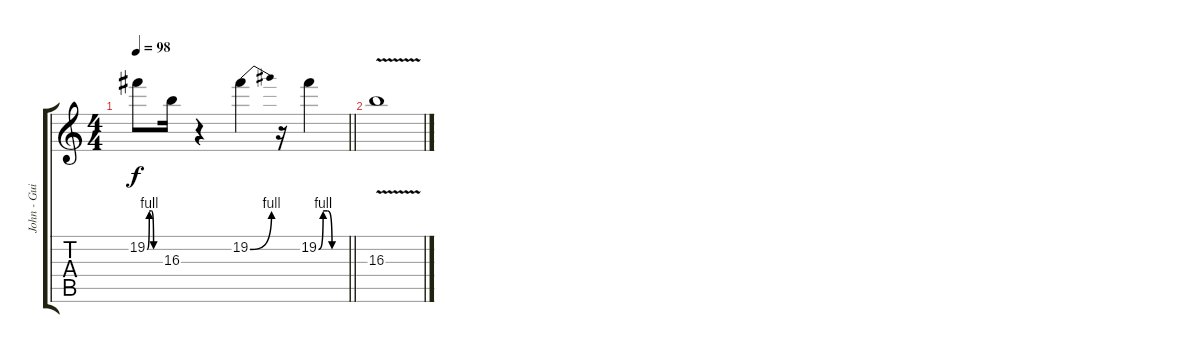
\track ("John - Guitar 2" "John - Gui") {instrument overdrivenguitar}
\staff {score tabs}
\tuning (E4 B3 G3 D3 A2 E2) {hide}
\ts (4 4)
\tempo 98
\clef g2
\barLineRight lightlight
\ks c
19.2{be (custom 0 0 10 4 20 4 30 0 60 0)}.8{dy f} 16.3.16 r.4 19.2{be (bend 0 0 60 4)}.4 r.16 19.2{be (custom 0 0 10 4 20 4 30 0 60 0)}.4 |
16.3{v}.1
